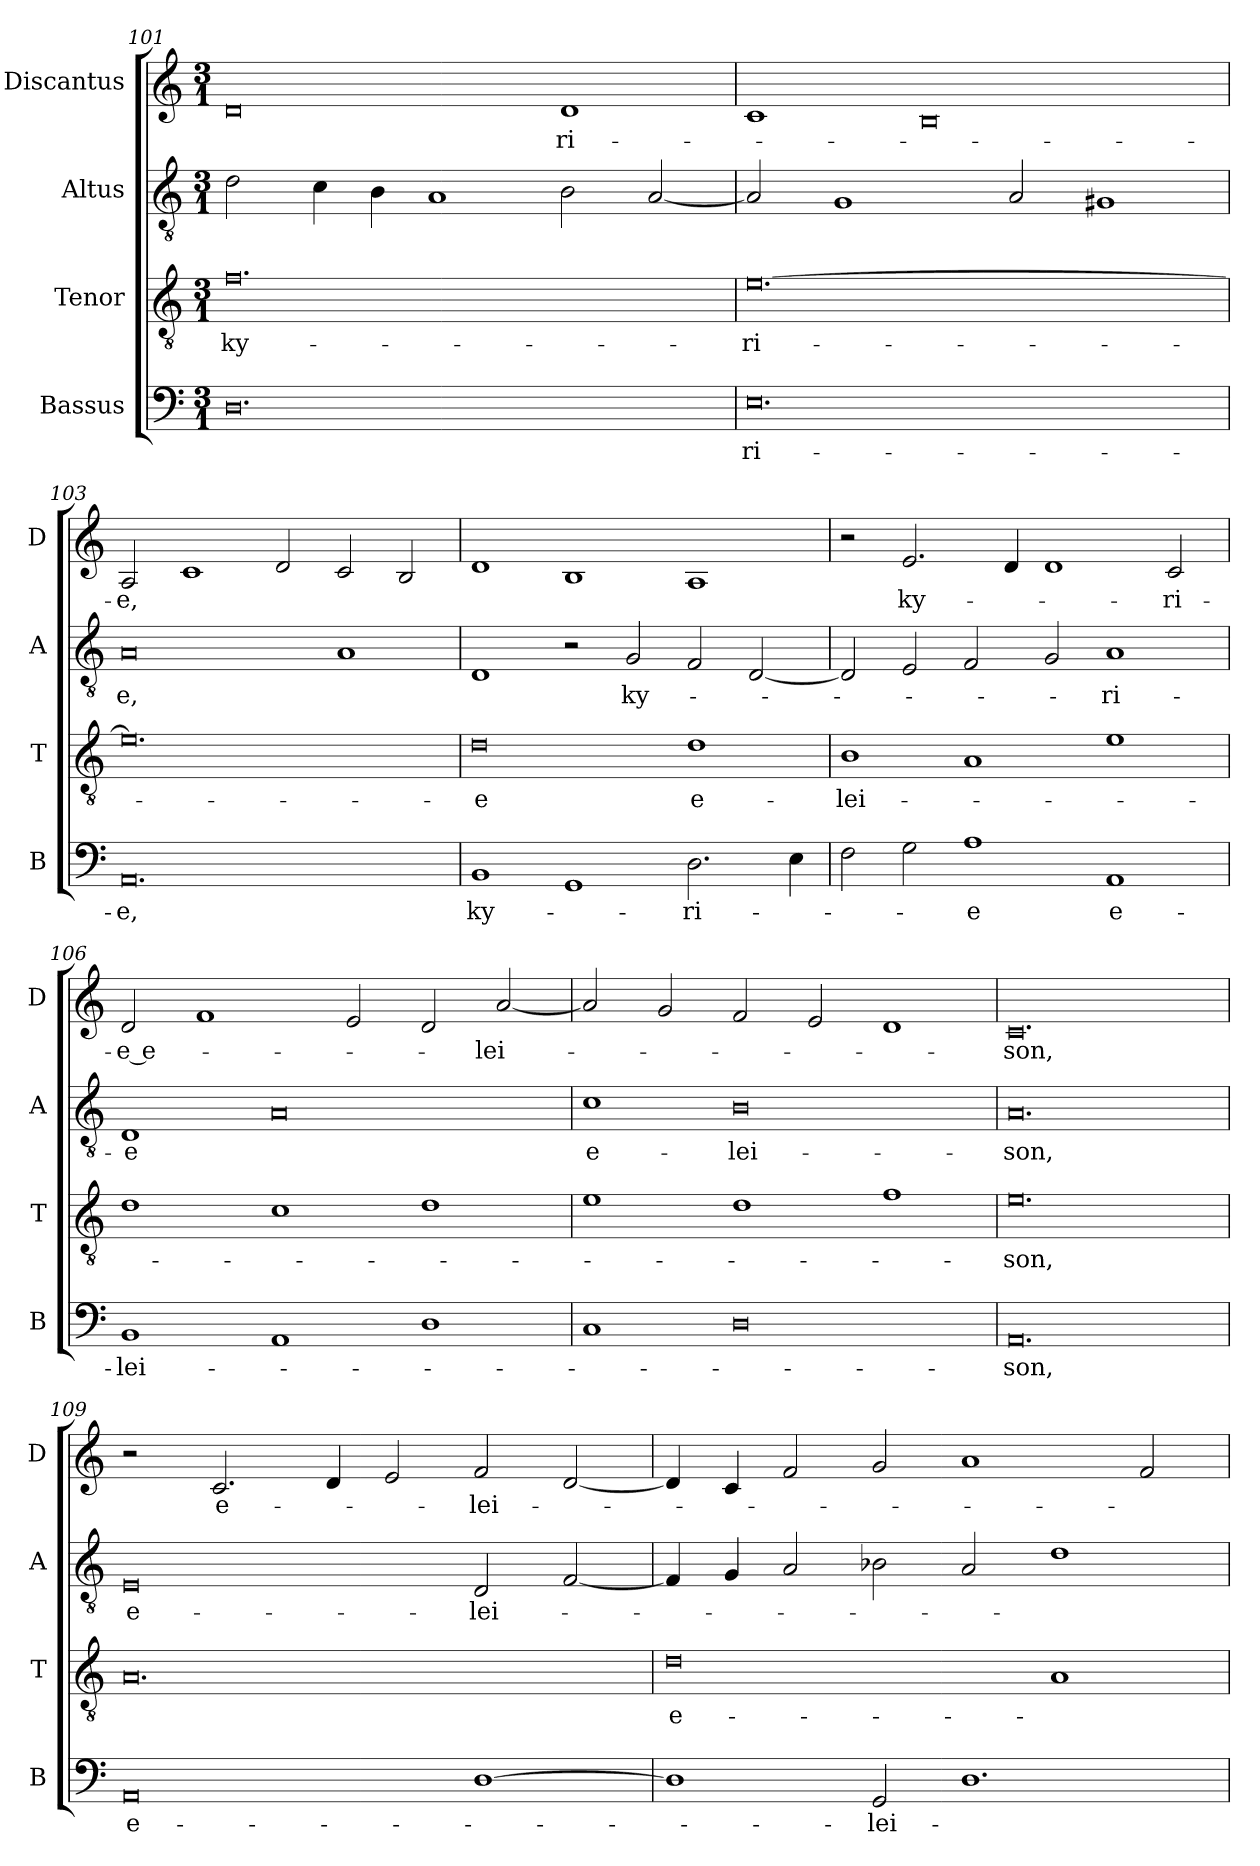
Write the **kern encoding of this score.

**kern	**text	**kern	**text	**kern	**text	**kern	**text
*part4	*part4	*part3	*part3	*part2	*part2	*part1	*part1
*staff4	*staff4	*staff3	*staff3	*staff2	*staff2	*staff1	*staff1
*I"Bassus	*	*I"Tenor	*	*I"Altus	*	*I"Discantus	*
*I'B	*	*I'T	*	*I'A	*	*I'D	*
*clefF4	*	*clefGv2	*	*clefGv2	*	*clefG2	*
*k[]	*	*k[]	*	*k[]	*	*k[]	*
*M3/1	*	*M3/1	*	*M3/1	*	*M3/1	*
=101	=101	=101	=101	=101	=101	=101	=101
0.D	.	0.f	ky-	2d	.	0d	.
.	.	.	.	4c	.	.	.
.	.	.	.	4B	.	.	.
.	.	.	.	1A	.	.	.
.	.	.	.	2B	.	1d	-ri-
.	.	.	.	[2A	.	.	.
=102	=102	=102	=102	=102	=102	=102	=102
0.E	-ri-	[0.e	-ri-	2A]	.	1c	.
.	.	.	.	1G	.	.	.
.	.	.	.	.	.	0B	.
.	.	.	.	2A	.	.	.
.	.	.	.	1G#X	.	.	.
=103	=103	=103	=103	=103	=103	=103	=103
0.AA	-e,	0.e]	.	0A	-e,	2A	-e,
.	.	.	.	.	.	1c	.
.	.	.	.	.	.	2d	.
.	.	.	.	1A	.	2c	.
.	.	.	.	.	.	2B	.
=104	=104	=104	=104	=104	=104	=104	=104
1BB	ky-	0d	-e	1D	.	1d	.
1GG	.	.	.	2r	.	1B	.
.	.	.	.	2G	ky-	.	.
2.D	-ri-	1d	e-	2F	.	1A	.
.	.	.	.	[2D	.	.	.
4E	.	.	.	.	.	.	.
=105	=105	=105	=105	=105	=105	=105	=105
2F	.	1B	-lei-	2D]	.	2r	.
2G	.	.	.	2E	.	2.e	ky-
1A	-e	1A	.	2F	.	.	.
.	.	.	.	.	.	4d	.
.	.	.	.	2G	.	1d	.
1AA	e-	1e	.	1A	-ri-	.	.
.	.	.	.	.	.	2c	-ri-
=106	=106	=106	=106	=106	=106	=106	=106
1BB	-lei-	1d	.	1D	-e	2d	-e e-
.	.	.	.	.	.	1f	.
1AA	.	1c	.	0A	.	.	.
.	.	.	.	.	.	2e	.
1D	.	1d	.	.	.	2d	.
.	.	.	.	.	.	[2a	-lei-
=107	=107	=107	=107	=107	=107	=107	=107
1C	.	1e	.	1c	e-	2a]	.
.	.	.	.	.	.	2g	.
0D	.	1d	.	0B	-lei-	2f	.
.	.	.	.	.	.	2e	.
.	.	1f	.	.	.	1d	.
=108	=108	=108	=108	=108	=108	=108	=108
0.AA	-son,	0.e	-son,	0.A	-son,	0.c	-son,
=109	=109	=109	=109	=109	=109	=109	=109
0AA	e-	0.A	.	0E	e-	2r	.
.	.	.	.	.	.	2.c	e-
.	.	.	.	.	.	4d	.
.	.	.	.	.	.	2e	.
[1D	.	.	.	2D	-lei-	2f	-lei-
.	.	.	.	[2F	.	[2d	.
=110	=110	=110	=110	=110	=110	=110	=110
1D]	.	0d	e-	4F]	.	4d]	.
.	.	.	.	4G	.	4c	.
.	.	.	.	2A	.	2f	.
2GG	-lei-	.	.	2B-X	.	2g	.
1.D	.	.	.	2A	.	1a	.
.	.	1A	.	1d	.	.	.
.	.	.	.	.	.	2f	.
=	=	=	=	=	=	=	=
*-	*-	*-	*-	*-	*-	*-	*-
